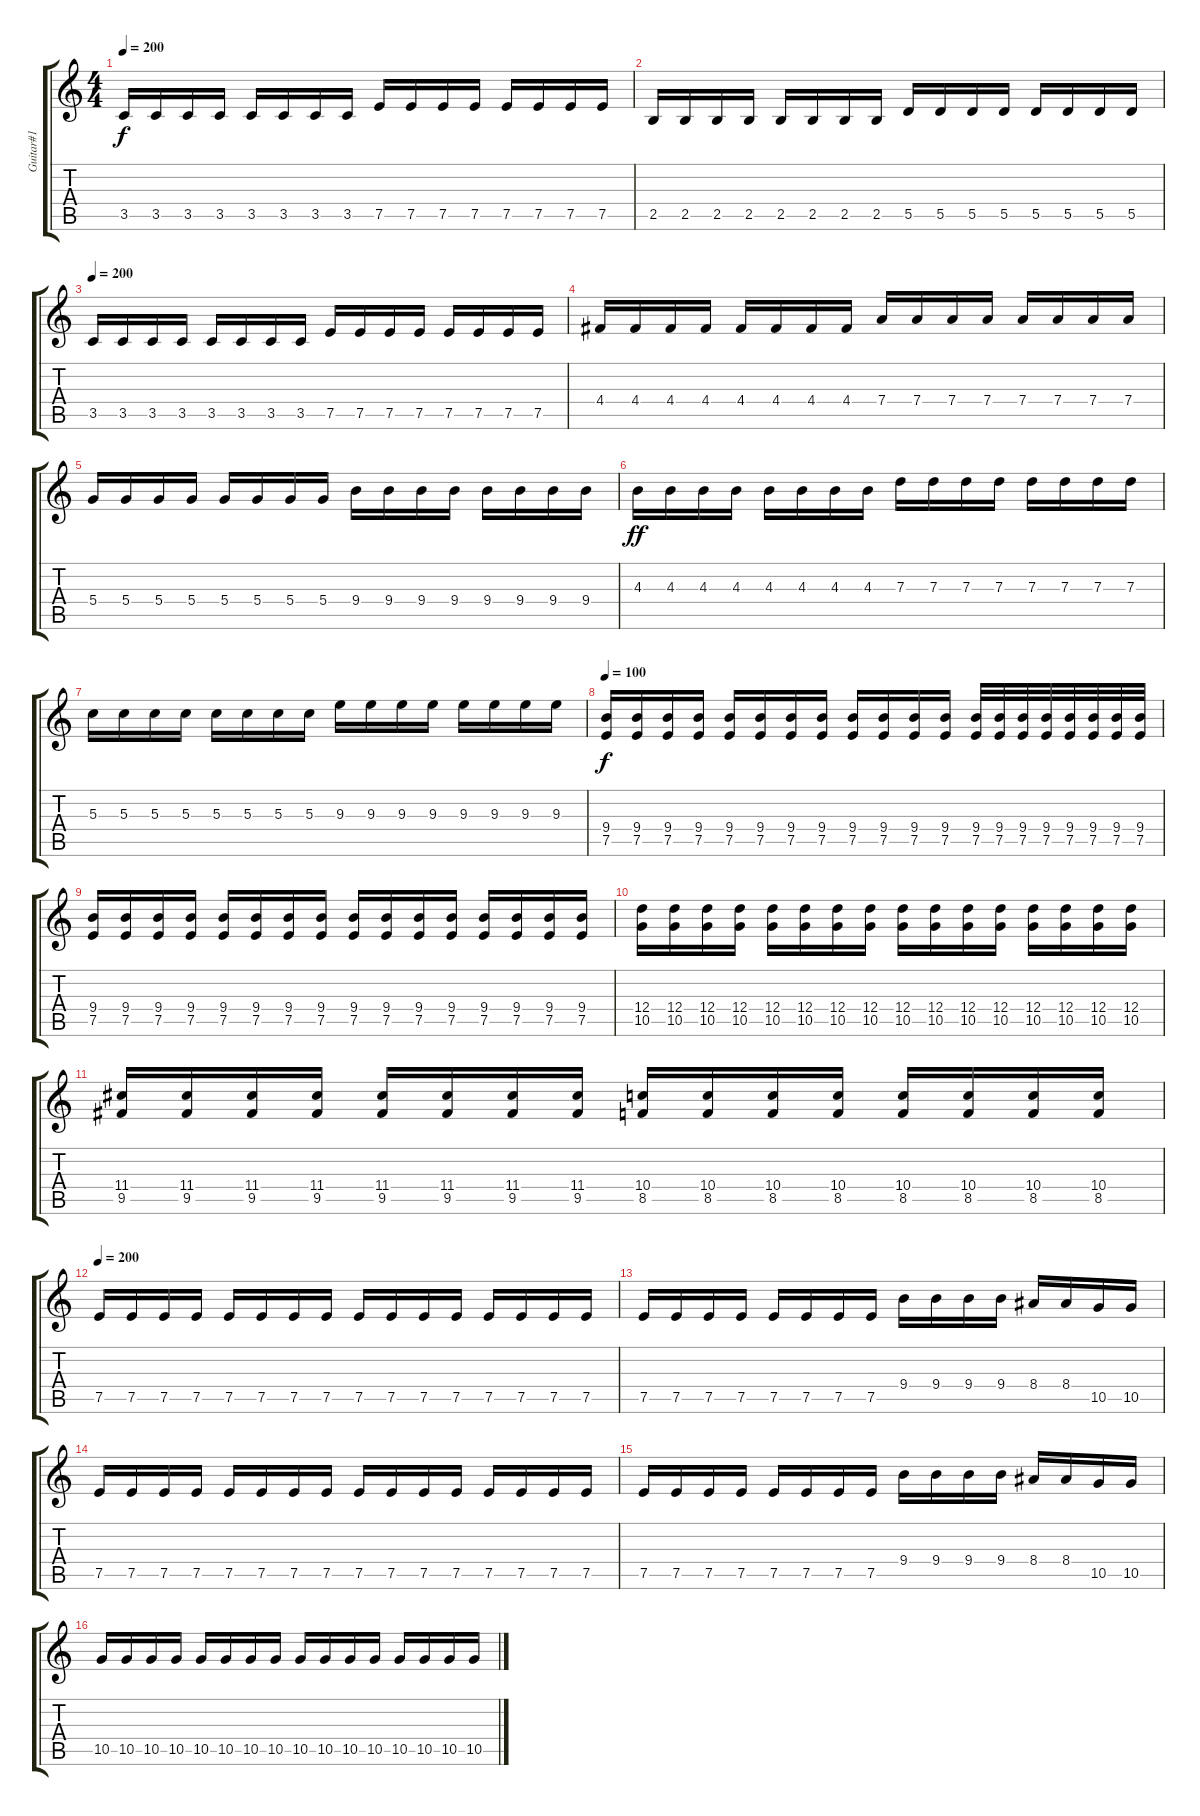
\track ("Guitar#1" "Guitar#1") {instrument distortionguitar}
\staff {score tabs}
\tuning (E4 B3 G3 D3 A2 E2) {hide}
\ts (4 4)
\tempo 200
\clef g2
\ks c
3.5.16{dy f} 3.5.16 3.5.16 3.5.16 3.5.16 3.5.16 3.5.16 3.5.16 7.5.16 7.5.16 7.5.16 7.5.16 7.5.16 7.5.16 7.5.16 7.5.16 |
2.5.16 2.5.16 2.5.16 2.5.16 2.5.16 2.5.16 2.5.16 2.5.16 5.5.16 5.5.16 5.5.16 5.5.16 5.5.16 5.5.16 5.5.16 5.5.16 |
\tempo 200
3.5.16 3.5.16 3.5.16 3.5.16 3.5.16 3.5.16 3.5.16 3.5.16 7.5.16 7.5.16 7.5.16 7.5.16 7.5.16 7.5.16 7.5.16 7.5.16 |
4.4.16 4.4.16 4.4.16 4.4.16 4.4.16 4.4.16 4.4.16 4.4.16 7.4.16 7.4.16 7.4.16 7.4.16 7.4.16 7.4.16 7.4.16 7.4.16 |
5.4.16 5.4.16 5.4.16 5.4.16 5.4.16 5.4.16 5.4.16 5.4.16 9.4.16 9.4.16 9.4.16 9.4.16 9.4.16 9.4.16 9.4.16 9.4.16 |
4.3.16{dy ff} 4.3.16 4.3.16 4.3.16 4.3.16 4.3.16 4.3.16 4.3.16 7.3.16 7.3.16 7.3.16 7.3.16 7.3.16 7.3.16 7.3.16 7.3.16 |
5.3.16 5.3.16 5.3.16 5.3.16 5.3.16 5.3.16 5.3.16 5.3.16 9.3.16 9.3.16 9.3.16 9.3.16 9.3.16 9.3.16 9.3.16 9.3.16 |
\tempo 100
(9.4 7.5).16{dy f} (9.4 7.5).16 (9.4 7.5).16 (9.4 7.5).16 (9.4 7.5).16 (9.4 7.5).16 (9.4 7.5).16 (9.4 7.5).16 (9.4 7.5).16 (9.4 7.5).16 (9.4 7.5).16 (9.4 7.5).16 (9.4 7.5).32 (9.4 7.5).32 (9.4 7.5).32 (9.4 7.5).32 (9.4 7.5).32 (9.4 7.5).32 (9.4 7.5).32 (9.4 7.5).32 |
(9.4 7.5).16 (9.4 7.5).16 (9.4 7.5).16 (9.4 7.5).16 (9.4 7.5).16 (9.4 7.5).16 (9.4 7.5).16 (9.4 7.5).16 (9.4 7.5).16 (9.4 7.5).16 (9.4 7.5).16 (9.4 7.5).16 (9.4 7.5).16 (9.4 7.5).16 (9.4 7.5).16 (9.4 7.5).16 |
(12.4 10.5).16 (12.4 10.5).16 (12.4 10.5).16 (12.4 10.5).16 (12.4 10.5).16 (12.4 10.5).16 (12.4 10.5).16 (12.4 10.5).16 (12.4 10.5).16 (12.4 10.5).16 (12.4 10.5).16 (12.4 10.5).16 (12.4 10.5).16 (12.4 10.5).16 (12.4 10.5).16 (12.4 10.5).16 |
(11.4 9.5).16 (11.4 9.5).16 (11.4 9.5).16 (11.4 9.5).16 (11.4 9.5).16 (11.4 9.5).16 (11.4 9.5).16 (11.4 9.5).16 (10.4 8.5).16 (10.4 8.5).16 (10.4 8.5).16 (10.4 8.5).16 (10.4 8.5).16 (10.4 8.5).16 (10.4 8.5).16 (10.4 8.5).16 |
\tempo 200
7.5.16 7.5.16 7.5.16 7.5.16 7.5.16 7.5.16 7.5.16 7.5.16 7.5.16 7.5.16 7.5.16 7.5.16 7.5.16 7.5.16 7.5.16 7.5.16 |
7.5.16 7.5.16 7.5.16 7.5.16 7.5.16 7.5.16 7.5.16 7.5.16 9.4.16 9.4.16 9.4.16 9.4.16 8.4.16 8.4.16 10.5.16 10.5.16 |
7.5.16 7.5.16 7.5.16 7.5.16 7.5.16 7.5.16 7.5.16 7.5.16 7.5.16 7.5.16 7.5.16 7.5.16 7.5.16 7.5.16 7.5.16 7.5.16 |
7.5.16 7.5.16 7.5.16 7.5.16 7.5.16 7.5.16 7.5.16 7.5.16 9.4.16 9.4.16 9.4.16 9.4.16 8.4.16 8.4.16 10.5.16 10.5.16 |
10.5.16 10.5.16 10.5.16 10.5.16 10.5.16 10.5.16 10.5.16 10.5.16 10.5.16 10.5.16 10.5.16 10.5.16 10.5.16 10.5.16 10.5.16 10.5.16
